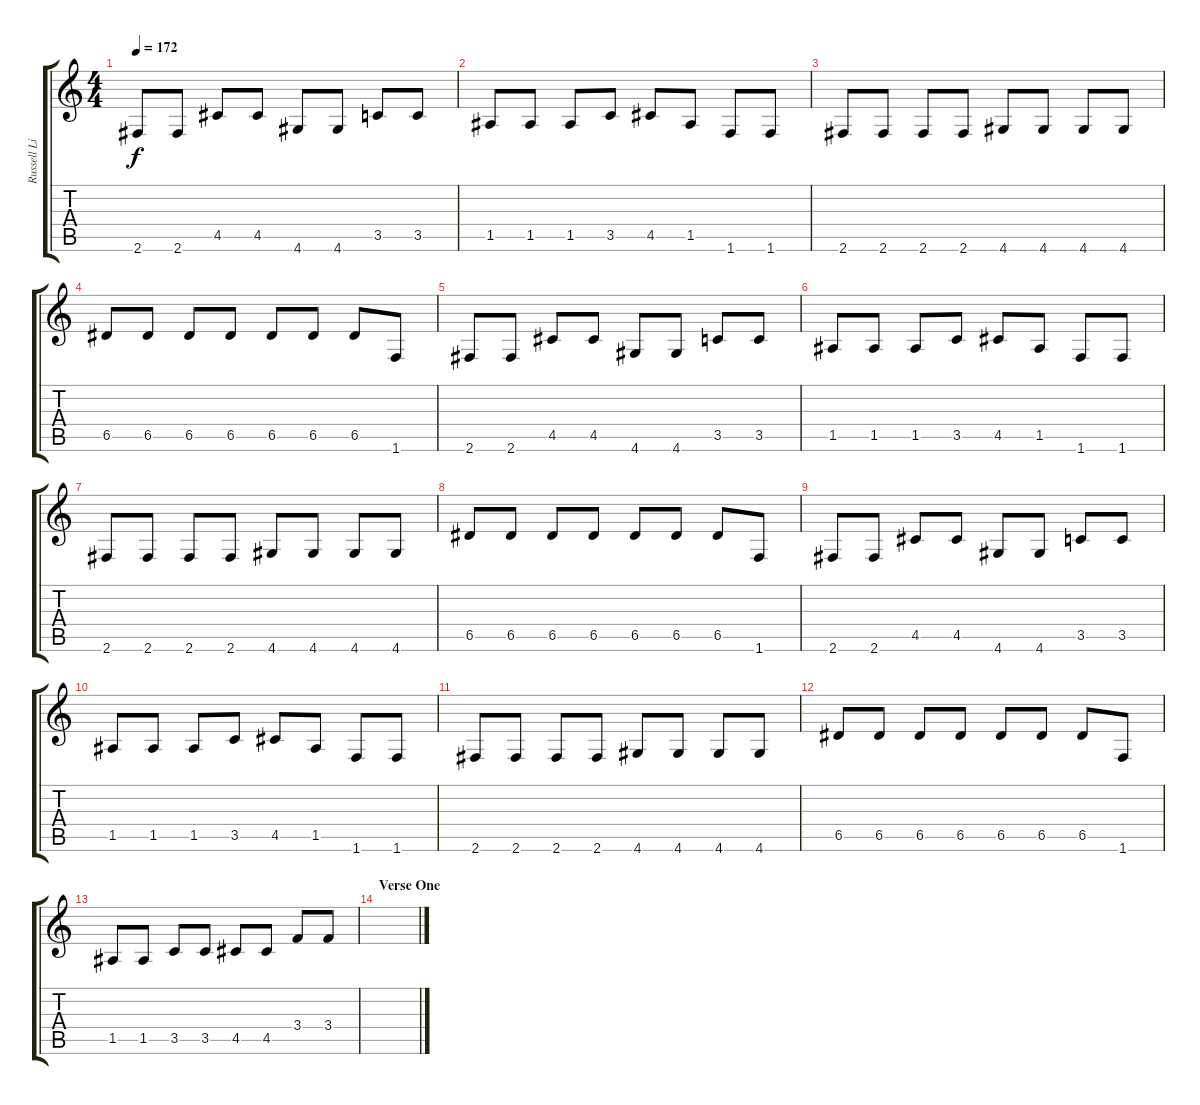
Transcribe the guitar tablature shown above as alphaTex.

\track ("Russell Lissack" "Russell Li") {instrument acousticguitarsteel}
\staff {score tabs}
\tuning (E4 B3 G3 D3 A2 E2) {hide}
\ts (4 4)
\tempo 172
\clef g2
\ks c
2.6.8{dy f} 2.6.8 4.5.8 4.5.8 4.6.8 4.6.8 3.5.8 3.5.8 |
1.5.8 1.5.8 1.5.8 3.5.8 4.5.8 1.5.8 1.6.8 1.6.8 |
2.6.8 2.6.8 2.6.8 2.6.8 4.6.8 4.6.8 4.6.8 4.6.8 |
6.5.8 6.5.8 6.5.8 6.5.8 6.5.8 6.5.8 6.5.8 1.6.8 |
2.6.8 2.6.8 4.5.8 4.5.8 4.6.8 4.6.8 3.5.8 3.5.8 |
1.5.8 1.5.8 1.5.8 3.5.8 4.5.8 1.5.8 1.6.8 1.6.8 |
2.6.8 2.6.8 2.6.8 2.6.8 4.6.8 4.6.8 4.6.8 4.6.8 |
6.5.8 6.5.8 6.5.8 6.5.8 6.5.8 6.5.8 6.5.8 1.6.8 |
2.6.8 2.6.8 4.5.8 4.5.8 4.6.8 4.6.8 3.5.8 3.5.8 |
1.5.8 1.5.8 1.5.8 3.5.8 4.5.8 1.5.8 1.6.8 1.6.8 |
2.6.8 2.6.8 2.6.8 2.6.8 4.6.8 4.6.8 4.6.8 4.6.8 |
6.5.8 6.5.8 6.5.8 6.5.8 6.5.8 6.5.8 6.5.8 1.6.8 |
1.5.8 1.5.8 3.5.8 3.5.8 4.5.8 4.5.8 3.4.8 3.4.8 |
\section ("" "Verse One")
